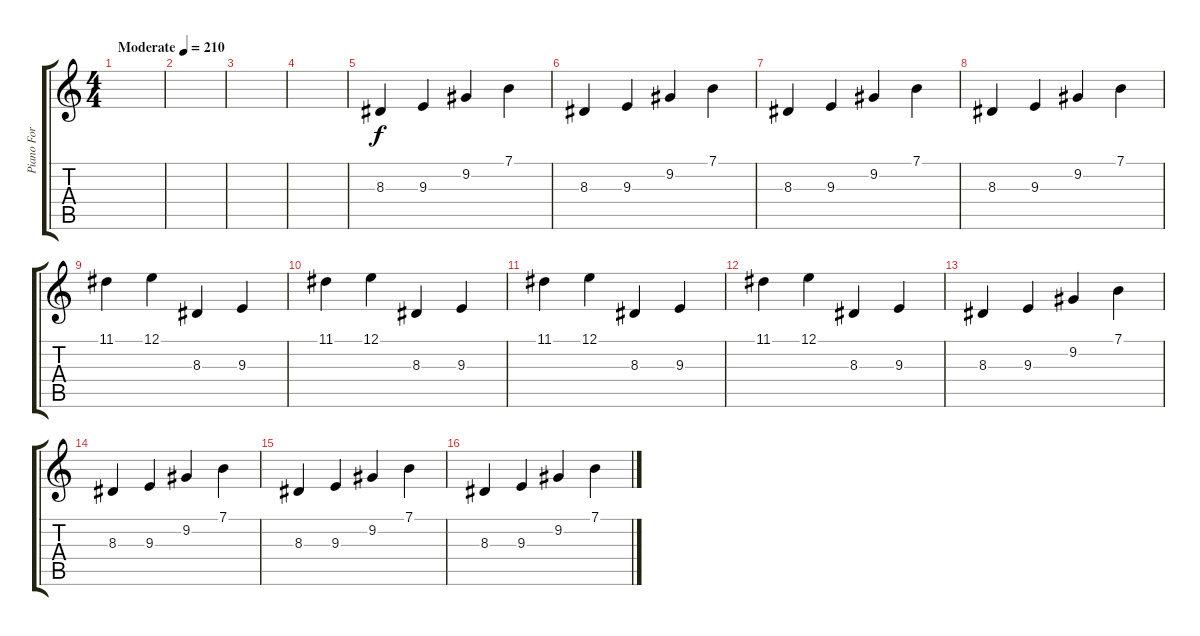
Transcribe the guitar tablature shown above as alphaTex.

\track ("Piano For pt. 1 Left Hand" "Piano For ") {instrument acousticgrandpiano}
\staff {score tabs}
\tuning (E4 B3 G3 D3 A2 E2) {hide}
\ts (4 4)
\tempo (210 "Moderate")
\clef g2
\ks c
|
|
|
|
8.3.4 9.3.4 9.2.4 7.1.4 |
8.3.4 9.3.4 9.2.4 7.1.4 |
8.3.4 9.3.4 9.2.4 7.1.4 |
8.3.4 9.3.4 9.2.4 7.1.4 |
11.1.4 12.1.4 8.3.4 9.3.4 |
11.1.4 12.1.4 8.3.4 9.3.4 |
11.1.4 12.1.4 8.3.4 9.3.4 |
11.1.4 12.1.4 8.3.4 9.3.4 |
8.3.4 9.3.4 9.2.4 7.1.4 |
8.3.4 9.3.4 9.2.4 7.1.4 |
8.3.4 9.3.4 9.2.4 7.1.4 |
8.3.4 9.3.4 9.2.4 7.1.4
